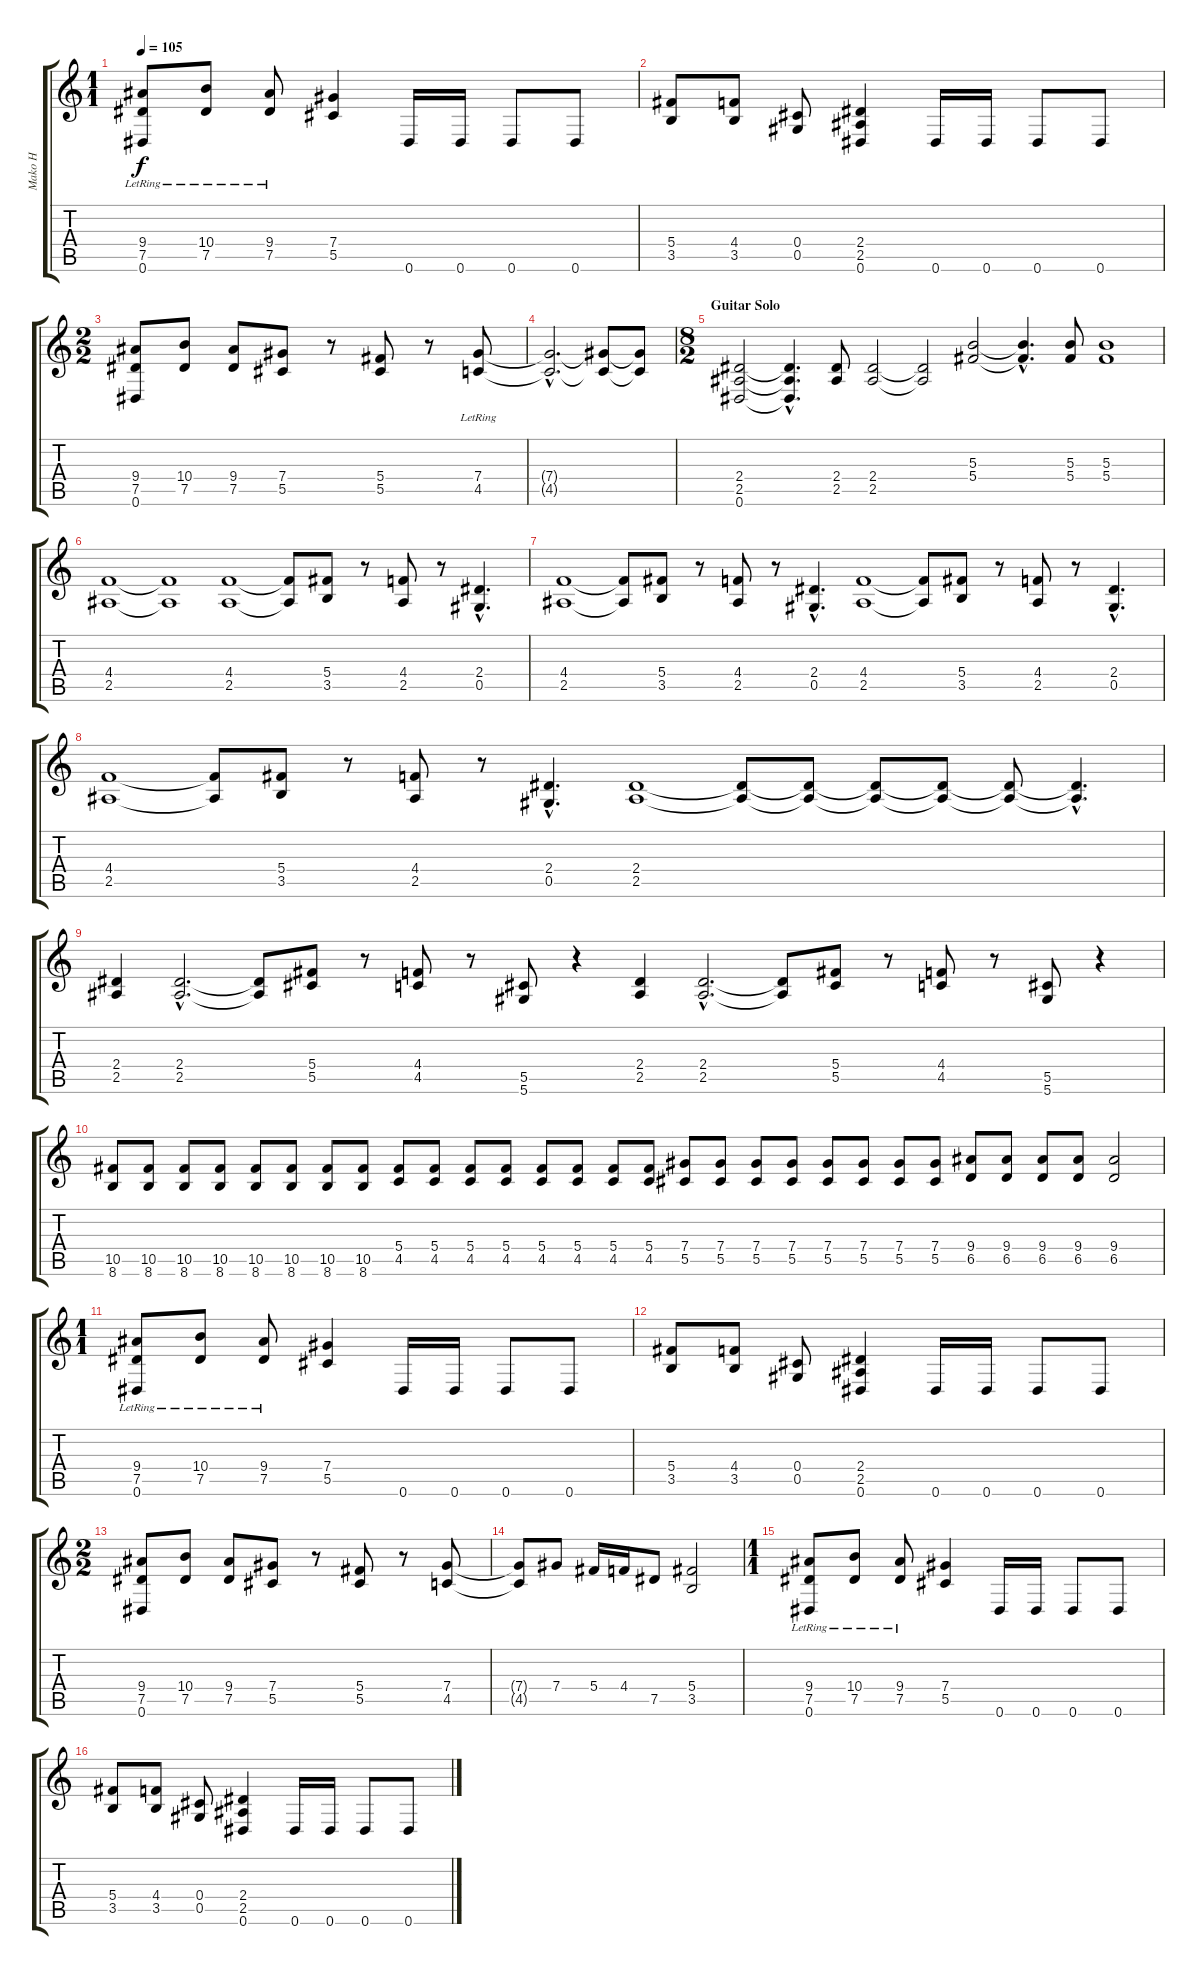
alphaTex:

\track ("Mako H" "Mako H") {instrument overdrivenguitar}
\staff {score tabs}
\tuning (Eb4 Bb3 Gb3 Db3 Ab2 Eb2) {hide}
\ts (1 1)
\tempo 105
\clef g2
\ks c
(9.4{lr} 7.5 0.6).8{dy f} (10.4{lr} 7.5).8 (9.4{lr} 7.5).8 (7.4 5.5).4 0.6.16 0.6.16 0.6.8 0.6.8 |
(5.4 3.5).8 (4.4 3.5).8 (0.4 0.5).8 (2.4 2.5 0.6).4 0.6.16 0.6.16 0.6.8 0.6.8 |
\ts (2 2)
(9.4 7.5 0.6).8 (10.4 7.5).8 (9.4 7.5).8 (7.4 5.5).8 r.8 (5.4 5.5).8 r.8 (7.4 4.5{lr}).8 |
(7.4{hac t} 4.5{hac t}).2{d} (7.4{t} 4.5{t}).8 (7.4{t} 4.5{t}).8 |
\ts (8 2)
\section ("" "Guitar Solo")
(2.4 2.5 0.6).2 (2.4{hac t} 2.5{hac t} 0.6{hac t}).4{d} (2.4 2.5).8 (2.4 2.5).2 (2.4{t} 2.5{t}).2 (5.3 5.4).2 (5.3{hac t} 5.4{hac t}).4{d} (5.3 5.4).8 (5.3 5.4).1 |
(4.4 2.5).1 (4.4{t} 2.5{t}).1 (4.4 2.5).1 (4.4{t} 2.5{t}).8 (5.4 3.5).8 r.8 (4.4 2.5).8 r.8 (2.4{hac} 0.5{hac}).4{d} |
(4.4 2.5).1 (4.4{t} 2.5{t}).8 (5.4 3.5).8 r.8 (4.4 2.5).8 r.8 (2.4{hac} 0.5{hac}).4{d} (4.4 2.5).1 (4.4{t} 2.5{t}).8 (5.4 3.5).8 r.8 (4.4 2.5).8 r.8 (2.4{hac} 0.5{hac}).4{d} |
(4.4 2.5).1 (4.4{t} 2.5{t}).8 (5.4 3.5).8 r.8 (4.4 2.5).8 r.8 (2.4{hac} 0.5{hac}).4{d} (2.4 2.5).1 (2.4{t} 2.5{t}).8 (2.4{t} 2.5{t}).8 (2.4{t} 2.5{t}).8 (2.4{t} 2.5{t}).8 (2.4{t} 2.5{t}).8 (2.4{hac t} 2.5{hac t}).4{d} |
(2.4 2.5).4 (2.4{hac} 2.5{hac}).2{d} (2.4{t} 2.5{t}).8 (5.4 5.5).8 r.8 (4.4 4.5).8 r.8 (5.5 5.6).8 r.4 (2.4 2.5).4 (2.4{hac} 2.5{hac}).2{d} (2.4{t} 2.5{t}).8 (5.4 5.5).8 r.8 (4.4 4.5).8 r.8 (5.5 5.6).8 r.4 |
(10.5 8.6).8 (10.5 8.6).8 (10.5 8.6).8 (10.5 8.6).8 (10.5 8.6).8 (10.5 8.6).8 (10.5 8.6).8 (10.5 8.6).8 (5.4 4.5).8 (5.4 4.5).8 (5.4 4.5).8 (5.4 4.5).8 (5.4 4.5).8 (5.4 4.5).8 (5.4 4.5).8 (5.4 4.5).8 (7.4 5.5).8 (7.4 5.5).8 (7.4 5.5).8 (7.4 5.5).8 (7.4 5.5).8 (7.4 5.5).8 (7.4 5.5).8 (7.4 5.5).8 (9.4 6.5).8 (9.4 6.5).8 (9.4 6.5).8 (9.4 6.5).8 (9.4 6.5).2 |
\ts (1 1)
(9.4{lr} 7.5 0.6).8 (10.4{lr} 7.5).8 (9.4{lr} 7.5).8 (7.4 5.5).4 0.6.16 0.6.16 0.6.8 0.6.8 |
(5.4 3.5).8 (4.4 3.5).8 (0.4 0.5).8 (2.4 2.5 0.6).4 0.6.16 0.6.16 0.6.8 0.6.8 |
\ts (2 2)
(9.4 7.5 0.6).8 (10.4 7.5).8 (9.4 7.5).8 (7.4 5.5).8 r.8 (5.4 5.5).8 r.8 (7.4 4.5).8 |
(7.4{t} 4.5{t}).8 7.4.8 5.4.16 4.4.16 7.5.8 (5.4 3.5).2 |
\ts (1 1)
(9.4{lr} 7.5 0.6).8 (10.4{lr} 7.5).8 (9.4{lr} 7.5).8 (7.4 5.5).4 0.6.16 0.6.16 0.6.8 0.6.8 |
(5.4 3.5).8 (4.4 3.5).8 (0.4 0.5).8 (2.4 2.5 0.6).4 0.6.16 0.6.16 0.6.8 0.6.8
